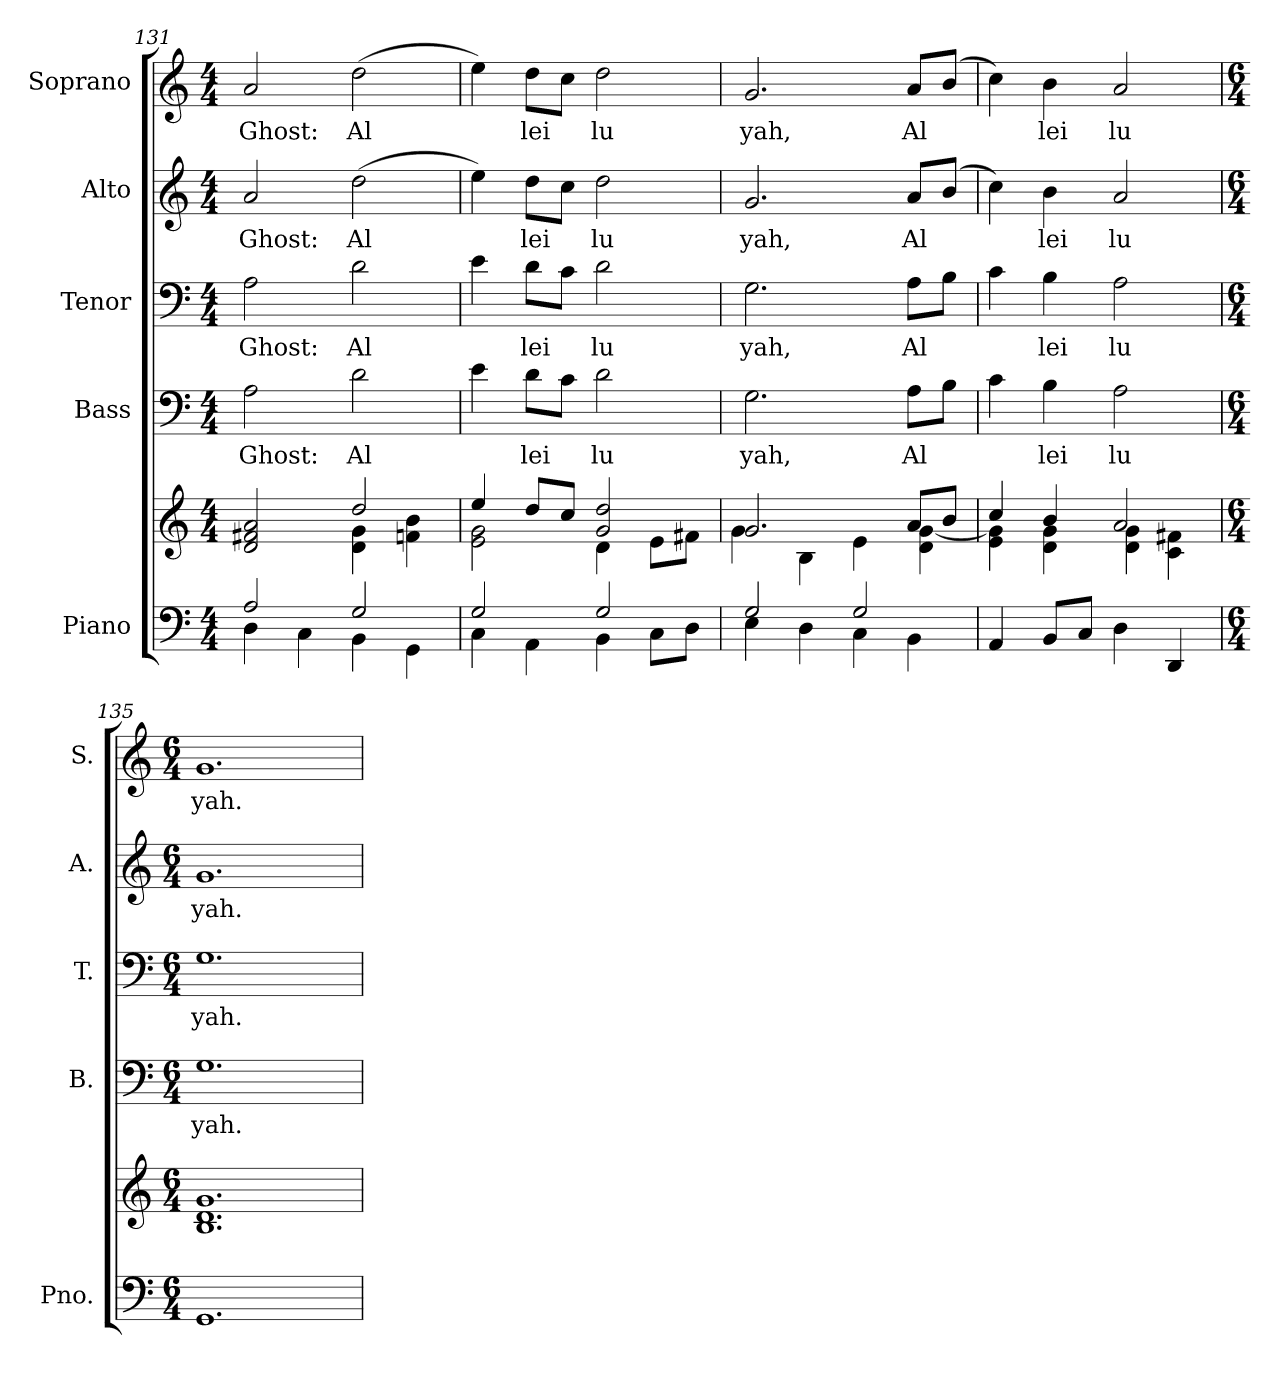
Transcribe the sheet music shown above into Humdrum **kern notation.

**kern	**kern	**kern	**text	**kern	**text	**kern	**text	**kern	**text
*part5	*part5	*part4	*part4	*part3	*part3	*part2	*part2	*part1	*part1
*staff6	*staff5	*staff4	*staff4	*staff3	*staff3	*staff2	*staff2	*staff1	*staff1
*I"Piano	*	*I"Bass	*	*I"Tenor	*	*I"Alto	*	*I"Soprano	*
*I'Pno.	*	*I'B.	*	*I'T.	*	*I'A.	*	*I'S.	*
*clefF4	*clefG2	*clefF4	*	*clefF4	*	*clefG2	*	*clefG2	*
*k[]	*k[]	*k[]	*	*k[]	*	*k[]	*	*k[]	*
*C:	*C:	*C:	*	*C:	*	*C:	*	*C:	*
*M4/4	*M4/4	*M4/4	*	*M4/4	*	*M4/4	*	*M4/4	*
=131	=131	=131	=131	=131	=131	=131	=131	=131	=131
*^	*^	*	*	*	*	*	*	*	*
!	!	!	!	!	!LO:LY:b:color=#000000	!	!	!	!	!	!
!	!	!	!	!	!	!	!LO:LY:b:color=#000000	!	!	!	!
!	!	!	!	!	!	!	!	!	!LO:LY:b:color=#000000	!	!
!	!	!	!	!	!	!	!	!	!	!	!LO:LY:b:color=#000000
2Ai/	4Di\	2di/ 2f#Xi 2ai	2ryy	2Ai\	Ghost:	2Ai\	Ghost:	2ai/	Ghost:	2ai/	Ghost:
.	4Ci\	.	.	.	.	.	.	.	.	.	.
!	!	!	!	!	!LO:LY:b:color=#000000	!	!	!	!	!	!
!	!	!	!	!	!	!	!LO:LY:b:color=#000000	!	!	!	!
!	!	!	!	!	!	!	!	!	!LO:LY:b:color=#000000	!	!
!	!	!	!	!	!	!	!	!	!	!	!LO:LY:b:color=#000000
2Gi/	4BBi\	2ddi/	4di\ 4gi	2di\	Al	2di\	Al	(2ddi\	Al	(2ddi\	Al
.	4GGi\	.	4fni\ 4bi	.	.	.	.	.	.	.	.
!!LO:PB:g=z
=132	=132	=132	=132	=132	=132	=132	=132	=132	=132	=132	=132
2Gi/	4Ci\	4eei/	2ei\ 2gi	4ei\	.	4ei\	.	4eei\)	.	4eei\)	.
!	!	!	!	!	!LO:LY:b:color=#000000	!	!	!	!	!	!
!	!	!	!	!	!	!	!LO:LY:b:color=#000000	!	!	!	!
!	!	!	!	!	!	!	!	!	!LO:LY:b:color=#000000	!	!
!	!	!	!	!	!	!	!	!	!	!	!LO:LY:b:color=#000000
.	4AAi\	8ddi/L	.	8di\L	lei	8di\L	lei	8ddi\L	lei	8ddi\L	lei
.	.	8cci/J	.	8ci\J	.	8ci\J	.	8cci\J	.	8cci\J	.
!	!	!	!	!	!LO:LY:b:color=#000000	!	!	!	!	!	!
!	!	!	!	!	!	!	!LO:LY:b:color=#000000	!	!	!	!
!	!	!	!	!	!	!	!	!	!LO:LY:b:color=#000000	!	!
!	!	!	!	!	!	!	!	!	!	!	!LO:LY:b:color=#000000
2Gi/	4BBi\	2gi/ 2ddi	4di\	2di\	lu	2di\	lu	2ddi\	lu	2ddi\	lu
.	8Ci\L	.	8ei\L	.	.	.	.	.	.	.	.
.	8Di\J	.	8f#Xi\J	.	.	.	.	.	.	.	.
=133	=133	=133	=133	=133	=133	=133	=133	=133	=133	=133	=133
!	!	!	!	!	!LO:LY:b:color=#000000	!	!	!	!	!	!
!	!	!	!	!	!	!	!LO:LY:b:color=#000000	!	!	!	!
!	!	!	!	!	!	!	!	!	!LO:LY:b:color=#000000	!	!
!	!	!	!	!	!	!	!	!	!	!	!LO:LY:b:color=#000000
2Gi/	4Ei\	2.gi/	4gi\	2.Gi\	yah,	2.Gi\	yah,	2.gi/	yah,	2.gi/	yah,
.	4Di\	.	4Bi\	.	.	.	.	.	.	.	.
2Gi/	4Ci\	.	4ei\	.	.	.	.	.	.	.	.
!	!	!	!	!	!LO:LY:b:color=#000000	!	!	!	!	!	!
!	!	!	!	!	!	!	!LO:LY:b:color=#000000	!	!	!	!
!	!	!	!	!	!	!	!	!	!LO:LY:b:color=#000000	!	!
!	!	!	!	!	!	!	!	!	!	!	!LO:LY:b:color=#000000
.	4BBi\	8ai/L	4di\ [<4gi	8Ai\L	Al	8Ai\L	Al	8ai/L	Al	8ai/L	Al
.	.	8bi/J	.	8Bi\J	.	8Bi\J	.	(8bi/J	.	(8bi/J	.
*v	*v	*	*	*	*	*	*	*	*	*	*
!!LO:PB:g=z
=134	=134	=134	=134	=134	=134	=134	=134	=134	=134	=134
4AAi/	4cci/	4ei\ 4gi]	4ci\	.	4ci\	.	4cci\)	.	4cci\)	.
!	!	!	!	!LO:LY:b:color=#000000	!	!	!	!	!	!
!	!	!	!	!	!	!LO:LY:b:color=#000000	!	!	!	!
!	!	!	!	!	!	!	!	!LO:LY:b:color=#000000	!	!
!	!	!	!	!	!	!	!	!	!	!LO:LY:b:color=#000000
8BBi/L	4bi/	4di\ 4gi	4Bi\	lei	4Bi\	lei	4bi\	lei	4bi\	lei
8Ci/J	.	.	.	.	.	.	.	.	.	.
!	!	!	!	!LO:LY:b:color=#000000	!	!	!	!	!	!
!	!	!	!	!	!	!LO:LY:b:color=#000000	!	!	!	!
!	!	!	!	!	!	!	!	!LO:LY:b:color=#000000	!	!
!	!	!	!	!	!	!	!	!	!	!LO:LY:b:color=#000000
4Di\	2ai/	4di\ 4gi	2Ai\	lu	2Ai\	lu	2ai/	lu	2ai/	lu
4DDi/	.	4ci\ 4f#Xi	.	.	.	.	.	.	.	.
*	*v	*v	*	*	*	*	*	*	*	*
=135	=135	=135	=135	=135	=135	=135	=135	=135	=135
*M6/4	*M6/4	*M6/4	*	*M6/4	*	*M6/4	*	*M6/4	*
*	*^	*	*	*	*	*	*	*	*
!	!	!	!	!LO:LY:b:color=#000000	!	!	!	!	!	!
*	*v	*v	*	*	*	*	*	*	*	*
*	*^	*	*	*	*	*	*	*	*
!	!	!	!	!	!	!LO:LY:b:color=#000000	!	!	!	!
*	*v	*v	*	*	*	*	*	*	*	*
*	*^	*	*	*	*	*	*	*	*
!	!	!	!	!	!	!	!	!LO:LY:b:color=#000000	!	!
*	*v	*v	*	*	*	*	*	*	*	*
*	*^	*	*	*	*	*	*	*	*
!	!	!	!	!	!	!	!	!	!	!LO:LY:b:color=#000000
*	*v	*v	*	*	*	*	*	*	*	*
1.GGi	1.Bi 1.di 1.gi	1.Gi	yah.	1.Gi	yah.	1.gi	yah.	1.gi	yah.
=	=	=	=	=	=	=	=	=	=
*-	*-	*-	*-	*-	*-	*-	*-	*-	*-
